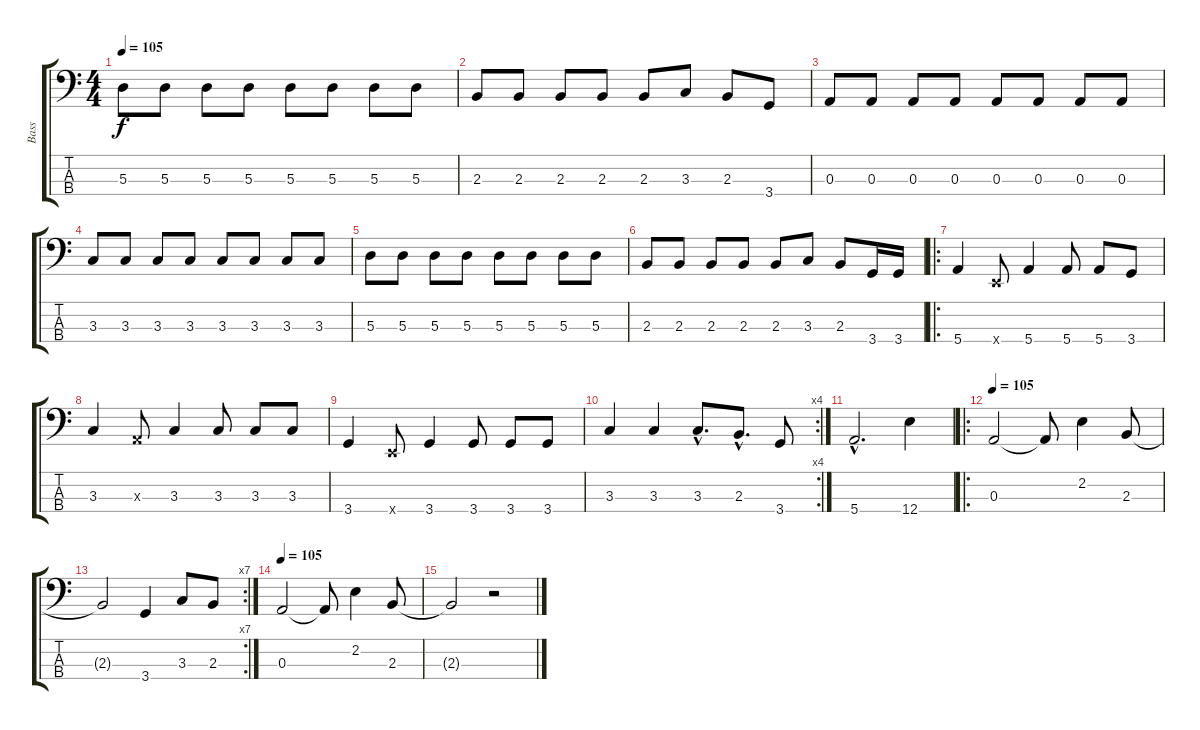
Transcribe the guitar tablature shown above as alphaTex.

\track ("Bass" "Bass") {instrument electricbasspick}
\staff {score tabs}
\tuning (G2 D2 A1 E1) {hide}
\ts (4 4)
\tempo 105
\clef f4
\ks c
5.3.8{dy f} 5.3.8 5.3.8 5.3.8 5.3.8 5.3.8 5.3.8 5.3.8 |
2.3.8 2.3.8 2.3.8 2.3.8 2.3.8 3.3.8 2.3.8 3.4.8 |
0.3.8 0.3.8 0.3.8 0.3.8 0.3.8 0.3.8 0.3.8 0.3.8 |
3.3.8 3.3.8 3.3.8 3.3.8 3.3.8 3.3.8 3.3.8 3.3.8 |
5.3.8 5.3.8 5.3.8 5.3.8 5.3.8 5.3.8 5.3.8 5.3.8 |
2.3.8 2.3.8 2.3.8 2.3.8 2.3.8 3.3.8 2.3.8 3.4.16 3.4.16 |
\ro
5.4.4{volume 16} 0.4{x}.8 5.4.4 5.4.8 5.4.8 3.4.8 |
3.3.4 0.3{x}.8 3.3.4 3.3.8 3.3.8 3.3.8 |
3.4.4 0.4{x}.8 3.4.4 3.4.8 3.4.8 3.4.8 |
\rc 4
3.3.4 3.3.4 3.3{hac}.8{d} 2.3{hac}.8{d} 3.4.8 |
5.4{hac}.2{d} 12.4.4 |
\ro
\tempo 105
0.3.2{volume 15} 0.3{t}.8 2.2.4 2.3.8 |
\rc 7
2.3{t}.2 3.4.4 3.3.8 2.3.8 |
\tempo 105
0.3.2 0.3{t}.8 2.2.4 2.3.8 |
2.3{t}.2 r.2
